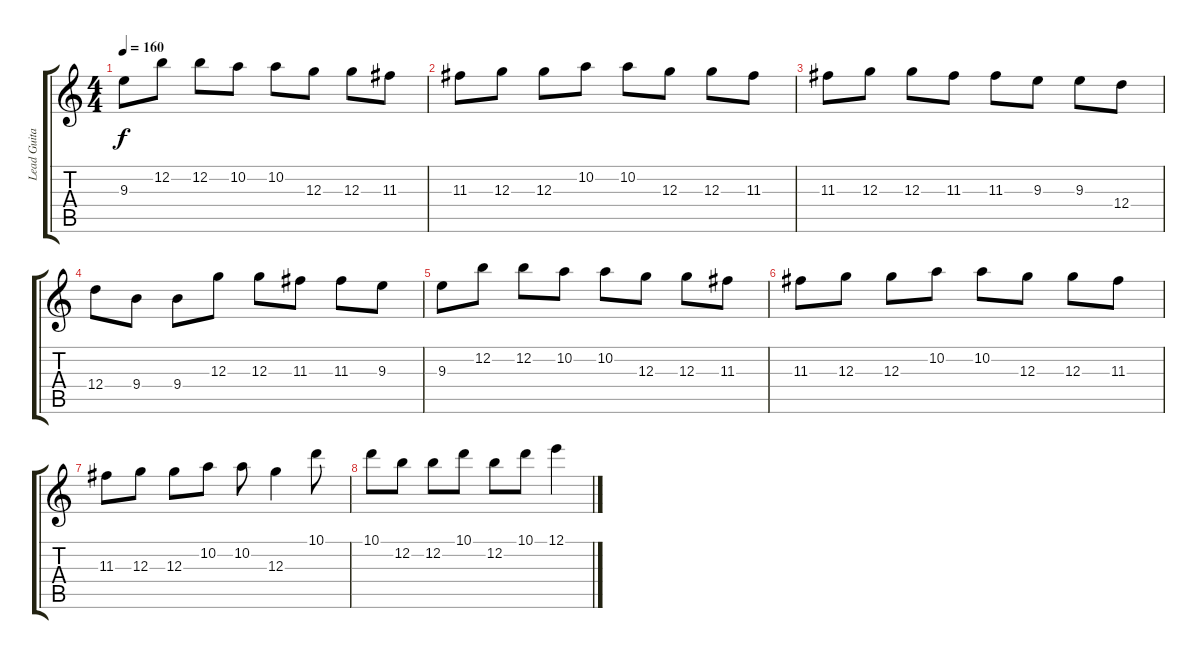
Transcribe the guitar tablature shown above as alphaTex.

\track ("Lead Guitar" "Lead Guita") {instrument overdrivenguitar}
\staff {score tabs}
\tuning (E4 B3 G3 D3 A2 E2) {hide}
\ts (4 4)
\tempo 160
\clef g2
\ks c
9.3.8{dy f} 12.2.8 12.2.8 10.2.8 10.2.8 12.3.8 12.3.8 11.3.8 |
11.3.8 12.3.8 12.3.8 10.2.8 10.2.8 12.3.8 12.3.8 11.3.8 |
11.3.8 12.3.8 12.3.8 11.3.8 11.3.8 9.3.8 9.3.8 12.4.8 |
12.4.8 9.4.8 9.4.8 12.3.8 12.3.8 11.3.8 11.3.8 9.3.8 |
9.3.8 12.2.8 12.2.8 10.2.8 10.2.8 12.3.8 12.3.8 11.3.8 |
11.3.8 12.3.8 12.3.8 10.2.8 10.2.8 12.3.8 12.3.8 11.3.8 |
11.3.8 12.3.8 12.3.8 10.2.8 10.2.8 12.3.4 10.1.8 |
10.1.8 12.2.8 12.2.8 10.1.8 12.2.8 10.1.8 12.1.4
